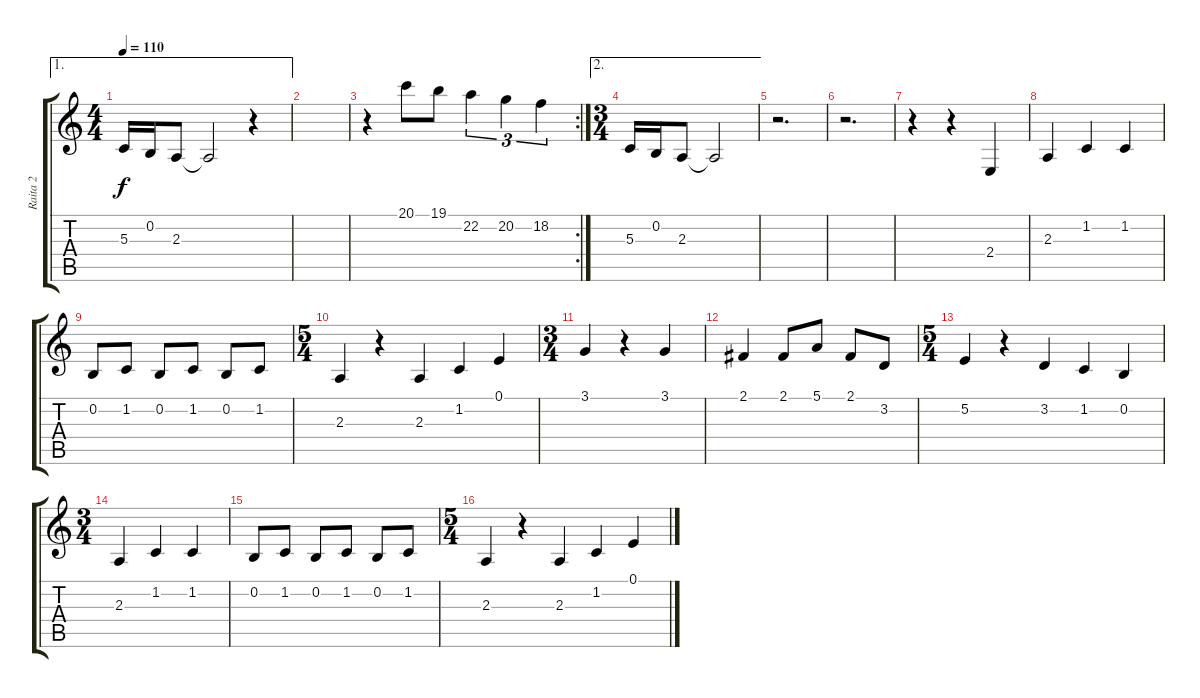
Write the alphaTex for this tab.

\track ("Raita 2" "Raita 2") {instrument panflute}
\staff {score tabs}
\tuning (E4 B3 G3 D3 A2 E2) {hide}
\ae 1
\ts (4 4)
\tempo 110
\clef g2
\ks c
5.3.16{dy f} 0.2.16 2.3.8 2.3{t}.2 r.4 |
|
\rc 2
r.4 20.1.8 19.1.8 22.2.4{tu (3 2)} 20.2.4{tu (3 2)} 18.2.4{tu (3 2)} |
\ae 2
\ts (3 4)
5.3.16 0.2.16 2.3.8 2.3{t}.2 |
r.2{d} |
r.2{d} |
r.4 r.4 2.4.4 |
2.3.4 1.2.4 1.2.4 |
0.2.8 1.2.8 0.2.8 1.2.8 0.2.8 1.2.8 |
\ts (5 4)
2.3.4 r.4 2.3.4 1.2.4 0.1.4 |
\ts (3 4)
3.1.4 r.4 3.1.4 |
2.1.4 2.1.8 5.1.8 2.1.8 3.2.8 |
\ts (5 4)
5.2.4 r.4 3.2.4 1.2.4 0.2.4 |
\ts (3 4)
2.3.4 1.2.4 1.2.4 |
0.2.8 1.2.8 0.2.8 1.2.8 0.2.8 1.2.8 |
\ts (5 4)
2.3.4 r.4 2.3.4 1.2.4 0.1.4
